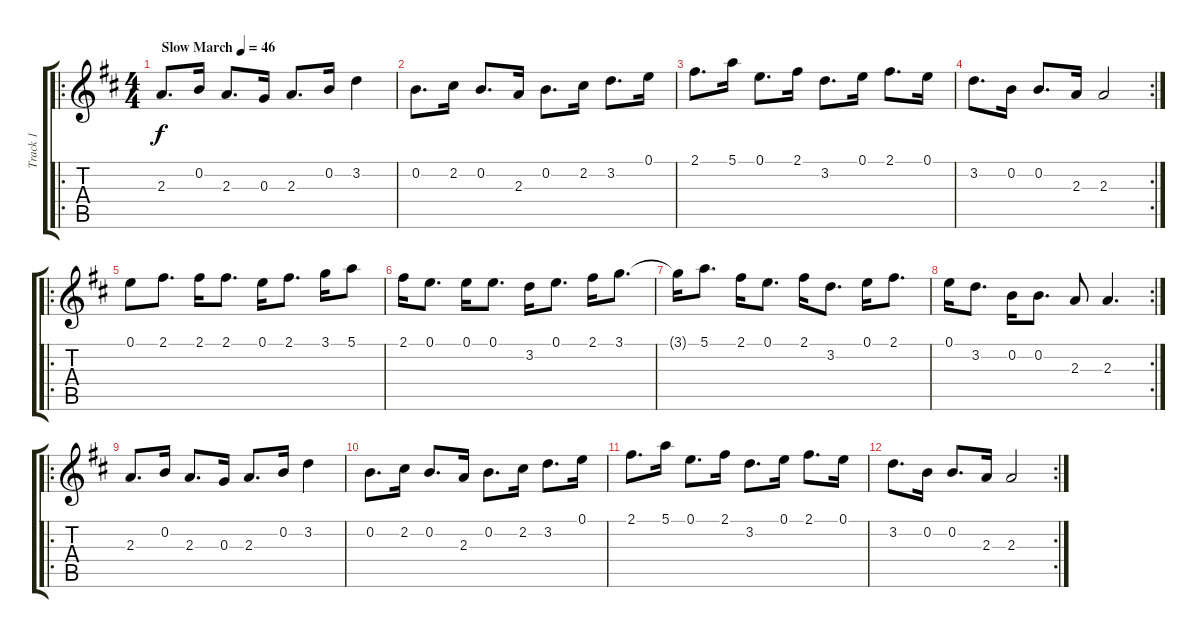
\track ("Track 1" "Track 1") {instrument electricguitarjazz}
\staff {score tabs}
\tuning (E4 B3 G3 D3 A2 E2) {hide}
\ro
\ts (4 4)
\tempo (46 "Slow March")
\clef g2
\ks d
2.3.8{d dy f instrument electricguitarjazz} 0.2.16 2.3.8{d} 0.3.16 2.3.8{d} 0.2.16 3.2.4 |
0.2.8{d} 2.2.16 0.2.8{d} 2.3.16 0.2.8{d} 2.2.16 3.2.8{d} 0.1.16 |
2.1.8{d} 5.1.16 0.1.8{d} 2.1.16 3.2.8{d} 0.1.16 2.1.8{d} 0.1.16 |
\rc 2
3.2.8{d} 0.2.16 0.2.8{d} 2.3.16 2.3.2 |
\ro
0.1.8 2.1.8{d} 2.1.16 2.1.8{d} 0.1.16 2.1.8{d} 3.1.16 5.1.8 |
2.1.16 0.1.8{d} 0.1.16 0.1.8{d} 3.2.16 0.1.8{d} 2.1.16 3.1.8{d} |
3.1{t}.16 5.1.8{d} 2.1.16 0.1.8{d} 2.1.16 3.2.8{d} 0.1.16 2.1.8{d} |
\rc 2
0.1.16 3.2.8{d} 0.2.16 0.2.8{d} 2.3.8 2.3.4{d} |
\ro
2.3.8{d} 0.2.16 2.3.8{d} 0.3.16 2.3.8{d} 0.2.16 3.2.4 |
0.2.8{d} 2.2.16 0.2.8{d} 2.3.16 0.2.8{d} 2.2.16 3.2.8{d} 0.1.16 |
2.1.8{d} 5.1.16 0.1.8{d} 2.1.16 3.2.8{d} 0.1.16 2.1.8{d} 0.1.16 |
\rc 2
3.2.8{d} 0.2.16 0.2.8{d} 2.3.16 2.3.2
